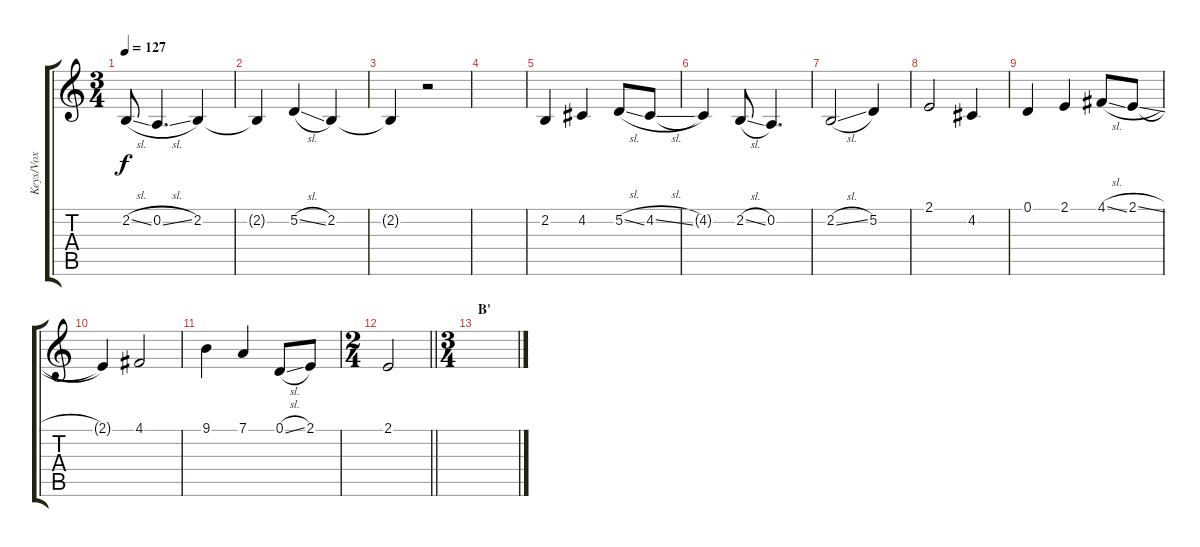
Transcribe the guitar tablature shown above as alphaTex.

\track ("Keys/Vox" "Keys/Vox") {instrument lead2sawtooth}
\staff {score tabs}
\tuning (D4 A3 F3 C3 G2 C2) {hide}
\ts (3 4)
\tempo 127
\clef g2
\ks c
2.2{sl}.8{dy f} 0.2{sl}.4{d} 2.2.4 |
2.2{t}.4 5.2{sl}.4 2.2.4 |
2.2{t}.4 r.2 |
|
2.2.4 4.2.4 5.2{sl}.8 4.2{sl}.8 |
4.2{t}.4 2.2{sl}.8 0.2.4{d} |
2.2{sl}.2 5.2.4 |
2.1.2 4.2.4 |
0.1.4 2.1.4 4.1{sl}.8 2.1{sl}.8 |
2.1{t}.4 4.1.2 |
9.1.4 7.1.4 0.1{sl}.8 2.1.8 |
\ts (2 4)
\barLineRight lightlight
2.1.2 |
\ts (3 4)
\section ("" "B'")
